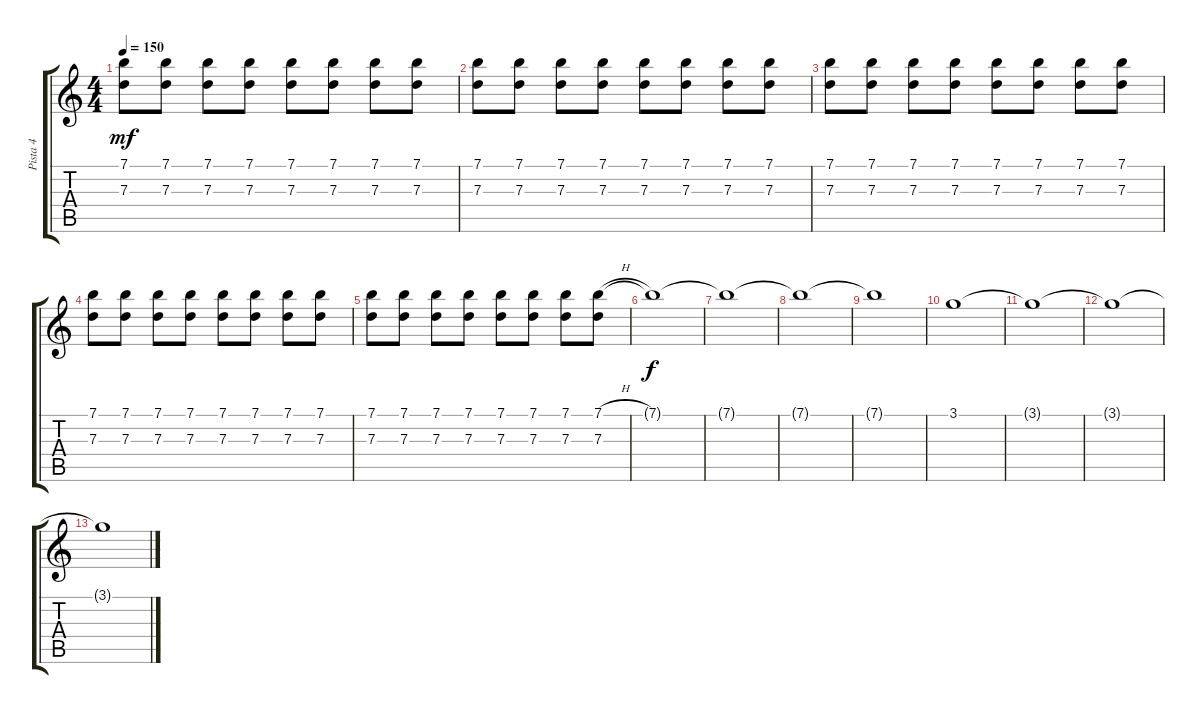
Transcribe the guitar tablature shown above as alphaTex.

\track ("Pista 4" "Pista 4") {instrument distortionguitar}
\staff {score tabs}
\tuning (E4 B3 G3 D3 A2 E2) {hide}
\ts (4 4)
\tempo 150
\clef g2
\ks c
(7.1 7.3).8{dy mf} (7.1 7.3).8 (7.1 7.3).8 (7.1 7.3).8 (7.1 7.3).8 (7.1 7.3).8 (7.1 7.3).8 (7.1 7.3).8 |
(7.1 7.3).8 (7.1 7.3).8 (7.1 7.3).8 (7.1 7.3).8 (7.1 7.3).8 (7.1 7.3).8 (7.1 7.3).8 (7.1 7.3).8 |
(7.1 7.3).8 (7.1 7.3).8 (7.1 7.3).8 (7.1 7.3).8 (7.1 7.3).8 (7.1 7.3).8 (7.1 7.3).8 (7.1 7.3).8 |
(7.1 7.3).8 (7.1 7.3).8 (7.1 7.3).8 (7.1 7.3).8 (7.1 7.3).8 (7.1 7.3).8 (7.1 7.3).8 (7.1 7.3).8 |
(7.1 7.3).8 (7.1 7.3).8 (7.1 7.3).8 (7.1 7.3).8 (7.1 7.3).8 (7.1 7.3).8 (7.1 7.3).8 (7.1{h} 7.3).8 |
7.1{t}.1{dy f} |
7.1{t}.1 |
7.1{t}.1 |
7.1{t}.1 |
3.1.1 |
3.1{t}.1 |
3.1{t}.1 |
3.1{t}.1
